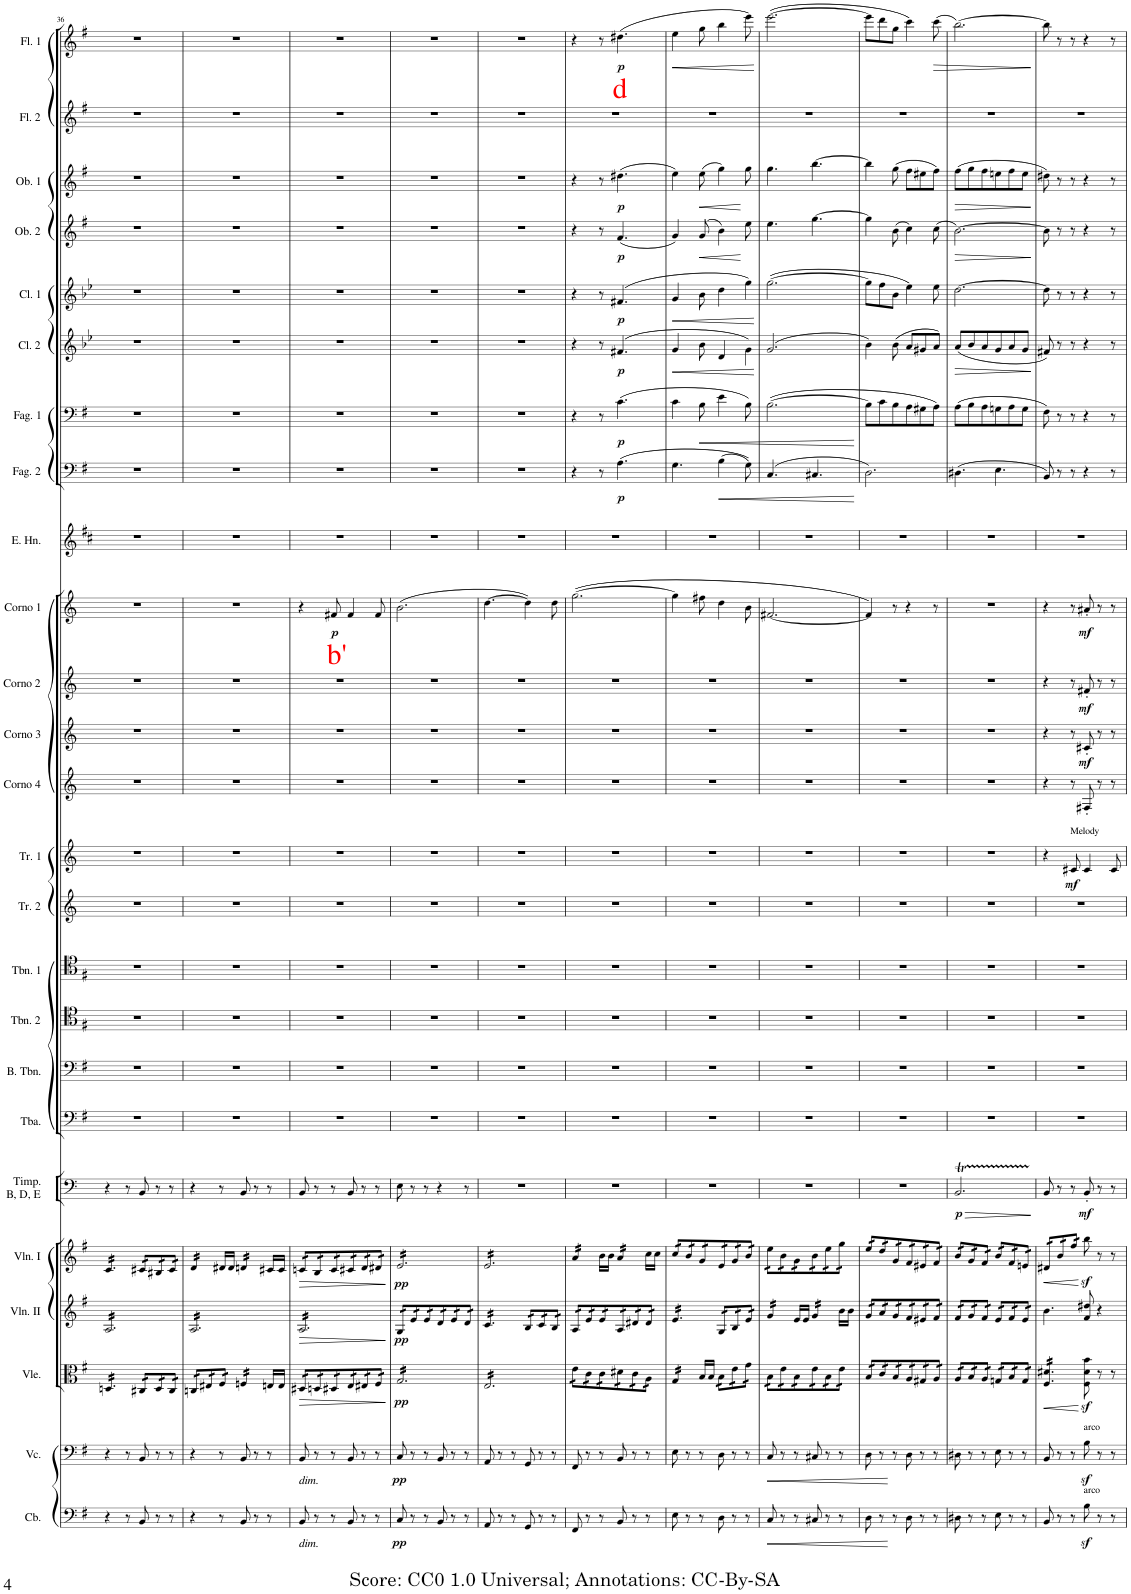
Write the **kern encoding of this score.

**kern	**dynam	**kern	**dynam	**kern	**dynam	**kern	**dynam	**kern	**dynam	**kern	**dynam	**kern	**kern	**kern	**kern	**kern	**kern	**dynam	**kern	**kern	**dynam	**kern	**dynam	**kern	**text	**dynam	**kern	**kern	**dynam	**kern	**dynam	**kern	**dynam	**kern	**dynam	**kern	**dynam	**kern	**dynam	**kern	**kern	**text	**dynam
*part25	*part25	*part24	*part24	*part23	*part23	*part22	*part22	*part21	*part21	*part20	*part20	*part19	*part18	*part17	*part16	*part15	*part14	*part14	*part13	*part12	*part12	*part11	*part11	*part10	*part10	*part10	*part9	*part8	*part8	*part7	*part7	*part6	*part6	*part5	*part5	*part4	*part4	*part3	*part3	*part2	*part1	*part1	*part1
*staff25	*staff25	*staff24	*staff24	*staff23	*staff23	*staff22	*staff22	*staff21	*staff21	*staff20	*staff20	*staff19	*staff18	*staff17	*staff16	*staff15	*staff14	*staff14	*staff13	*staff12	*staff12	*staff11	*staff11	*staff10	*staff10	*staff10	*staff9	*staff8	*staff8	*staff7	*staff7	*staff6	*staff6	*staff5	*staff5	*staff4	*staff4	*staff3	*staff3	*staff2	*staff1	*staff1	*staff1
*I"Contrabassi	*	*I"Violoncelli	*	*I"Viole	*	*I"Violini II	*	*I"Violini I	*	*I"Timpani in B, D und E.	*	*I"Tuba	*I"Trombone Basso	*I"Trombone Tenore 2	*I"Trombone Tenore 1	*I"Tromba in F 2	*I"Tromba in F 1	*	*I"Corno in F 4	*I"Corno in F 3	*	*I"Corno in F 2	*	*I"Corno in F 1	*	*	*I"English Horn	*I"Fagotto 2	*	*I"Fagotto 1	*	*I"Clarinetto in A 2	*	*I"Clarinetto in A 1	*	*I"Oboe 2	*	*I"Oboe 1	*	*I"Flauto 2	*I"Flauto 1	*	*
*I'Cb.	*	*I'Vc.	*	*I'Vle.	*	*I'Vln. II	*	*I'Vln. I	*	*I'Timp. B, D, E	*	*I'Tba.	*	*I'Tbn. 2	*I'Tbn. 1	*I'Tr. 2	*I'Tr. 1	*	*I'Corno 4	*I'Corno 3	*	*I'Corno 2	*	*I'Corno 1	*	*	*I'E. Hn.	*I'Fag. 2	*	*I'Fag. 1	*	*I'Cl. 2	*	*I'Cl. 1	*	*I'Ob. 2	*	*I'Ob. 1	*	*I'Fl. 2	*I'Fl. 1	*	*
!!LO:PB:g=z
*clefF4	*	*clefF4	*	*clefC3	*	*clefG2	*	*clefG2	*	*clefF4	*	*clefF4	*clefF4	*clefC4	*clefC4	*clefG2	*clefG2	*	*clefG2	*clefG2	*	*clefG2	*	*clefG2	*	*	*clefG2	*clefF4	*	*clefF4	*	*clefG2	*	*clefG2	*	*clefG2	*	*clefG2	*	*clefG2	*clefG2	*	*
*Trd7c12	*	*	*	*	*	*	*	*	*	*	*	*	*	*	*	*Trd-3c-5	*Trd-3c-5	*	*Trd4c7	*Trd4c7	*	*Trd4c7	*	*Trd4c7	*	*	*Trd4c7	*	*	*	*	*Trd2c3	*	*Trd2c3	*	*	*	*	*	*	*	*	*
*k[f#]	*	*k[f#]	*	*k[f#]	*	*k[f#]	*	*k[f#]	*	*k[]	*	*k[f#]	*k[f#]	*k[f#]	*k[f#]	*k[]	*k[]	*	*k[]	*k[]	*	*k[]	*	*k[]	*	*	*k[f#c#]	*k[f#]	*	*k[f#]	*	*k[b-e-]	*	*k[b-e-]	*	*k[f#]	*	*k[f#]	*	*k[f#]	*k[f#]	*	*
*M6/8	*	*M6/8	*	*M6/8	*	*M6/8	*	*M6/8	*	*M6/8	*	*M6/8	*M6/8	*M6/8	*M6/8	*M6/8	*M6/8	*	*M6/8	*M6/8	*	*M6/8	*	*M6/8	*	*	*M6/8	*M6/8	*	*M6/8	*	*M6/8	*	*M6/8	*	*M6/8	*	*M6/8	*	*M6/8	*M6/8	*	*
=36	=36	=36	=36	=36	=36	=36	=36	=36	=36	=36	=36	=36	=36	=36	=36	=36	=36	=36	=36	=36	=36	=36	=36	=36	=36	=36	=36	=36	=36	=36	=36	=36	=36	=36	=36	=36	=36	=36	=36	=36	=36	=36	=36
*	*	*	*	*tremolo	*	*	*	*	*	*	*	*	*	*	*	*	*	*	*	*	*	*	*	*	*	*	*	*	*	*	*	*	*	*	*	*	*	*	*	*	*	*	*
*	*	*	*	*	*	*tremolo	*	*	*	*	*	*	*	*	*	*	*	*	*	*	*	*	*	*	*	*	*	*	*	*	*	*	*	*	*	*	*	*	*	*	*	*	*
*	*	*	*	*	*	*	*	*tremolo	*	*	*	*	*	*	*	*	*	*	*	*	*	*	*	*	*	*	*	*	*	*	*	*	*	*	*	*	*	*	*	*	*	*	*
4r	.	4r	.	16Dn/LL	.	16A/LL	.	16c/LL	.	4r	.	2.r	2.r	2.r	2.r	2.r	2.r	.	2.r	2.r	.	2.r	.	2.r	.	.	2.r	2.r	.	2.r	.	2.r	.	2.r	.	2.r	.	2.r	.	2.r	2.r	.	.
.	.	.	.	16Dn/	.	16A/	.	16c/	.	.	.	.	.	.	.	.	.	.	.	.	.	.	.	.	.	.	.	.	.	.	.	.	.	.	.	.	.	.	.	.	.	.	.
.	.	.	.	16Dn/	.	16A/	.	16c/	.	.	.	.	.	.	.	.	.	.	.	.	.	.	.	.	.	.	.	.	.	.	.	.	.	.	.	.	.	.	.	.	.	.	.
.	.	.	.	16Dn/	.	16A/	.	16c/	.	.	.	.	.	.	.	.	.	.	.	.	.	.	.	.	.	.	.	.	.	.	.	.	.	.	.	.	.	.	.	.	.	.	.
8r	.	8r	.	16Dn/	.	16A/	.	16c/	.	8r	.	.	.	.	.	.	.	.	.	.	.	.	.	.	.	.	.	.	.	.	.	.	.	.	.	.	.	.	.	.	.	.	.
.	.	.	.	16Dn/JJ	.	16A/	.	16c/JJ	.	.	.	.	.	.	.	.	.	.	.	.	.	.	.	.	.	.	.	.	.	.	.	.	.	.	.	.	.	.	.	.	.	.	.
8BB/	.	8BB/	.	16C#X/LL	.	16A/	.	16c#X/LL	.	8BB/	.	.	.	.	.	.	.	.	.	.	.	.	.	.	.	.	.	.	.	.	.	.	.	.	.	.	.	.	.	.	.	.	.
.	.	.	.	16C#X/	.	16A/	.	16c#X/	.	.	.	.	.	.	.	.	.	.	.	.	.	.	.	.	.	.	.	.	.	.	.	.	.	.	.	.	.	.	.	.	.	.	.
8r	.	8r	.	16D/	.	16A/	.	16B#X/	.	8r	.	.	.	.	.	.	.	.	.	.	.	.	.	.	.	.	.	.	.	.	.	.	.	.	.	.	.	.	.	.	.	.	.
.	.	.	.	16D/	.	16A/	.	16B#X/	.	.	.	.	.	.	.	.	.	.	.	.	.	.	.	.	.	.	.	.	.	.	.	.	.	.	.	.	.	.	.	.	.	.	.
8r	.	8r	.	16C#/	.	16A/	.	16c#/	.	8r	.	.	.	.	.	.	.	.	.	.	.	.	.	.	.	.	.	.	.	.	.	.	.	.	.	.	.	.	.	.	.	.	.
.	.	.	.	16C#/JJ	.	16A/JJ	.	16c#/JJ	.	.	.	.	.	.	.	.	.	.	.	.	.	.	.	.	.	.	.	.	.	.	.	.	.	.	.	.	.	.	.	.	.	.	.
=37	=37	=37	=37	=37	=37	=37	=37	=37	=37	=37	=37	=37	=37	=37	=37	=37	=37	=37	=37	=37	=37	=37	=37	=37	=37	=37	=37	=37	=37	=37	=37	=37	=37	=37	=37	=37	=37	=37	=37	=37	=37	=37	=37
4r	.	4r	.	16Cn/LL	.	16A/LL	.	16d/LL	.	4r	.	2.r	2.r	2.r	2.r	2.r	2.r	.	2.r	2.r	.	2.r	.	2.r	.	.	2.r	2.r	.	2.r	.	2.r	.	2.r	.	2.r	.	2.r	.	2.r	2.r	.	.
.	.	.	.	16Cn/	.	16A/	.	16d/	.	.	.	.	.	.	.	.	.	.	.	.	.	.	.	.	.	.	.	.	.	.	.	.	.	.	.	.	.	.	.	.	.	.	.
.	.	.	.	16E#X/	.	16A/	.	16d/	.	.	.	.	.	.	.	.	.	.	.	.	.	.	.	.	.	.	.	.	.	.	.	.	.	.	.	.	.	.	.	.	.	.	.
.	.	.	.	16E#X/	.	16A/	.	16d/JJ	.	.	.	.	.	.	.	.	.	.	.	.	.	.	.	.	.	.	.	.	.	.	.	.	.	.	.	.	.	.	.	.	.	.	.
*	*	*	*	*	*	*	*	*Xtremolo	*	*	*	*	*	*	*	*	*	*	*	*	*	*	*	*	*	*	*	*	*	*	*	*	*	*	*	*	*	*	*	*	*	*	*
8r	.	8r	.	16F#/	.	16A/	.	16d#X/LL	.	8r	.	.	.	.	.	.	.	.	.	.	.	.	.	.	.	.	.	.	.	.	.	.	.	.	.	.	.	.	.	.	.	.	.
.	.	.	.	16F#/JJ	.	16A/	.	16d#/JJ	.	.	.	.	.	.	.	.	.	.	.	.	.	.	.	.	.	.	.	.	.	.	.	.	.	.	.	.	.	.	.	.	.	.	.
*	*	*	*	*	*	*	*	*tremolo	*	*	*	*	*	*	*	*	*	*	*	*	*	*	*	*	*	*	*	*	*	*	*	*	*	*	*	*	*	*	*	*	*	*	*
8BB/	.	8BB/	.	16Fn/LL	.	16A/	.	16dn/LL	.	8BB/	.	.	.	.	.	.	.	.	.	.	.	.	.	.	.	.	.	.	.	.	.	.	.	.	.	.	.	.	.	.	.	.	.
.	.	.	.	16Fn/	.	16A/	.	16dn/	.	.	.	.	.	.	.	.	.	.	.	.	.	.	.	.	.	.	.	.	.	.	.	.	.	.	.	.	.	.	.	.	.	.	.
8r	.	8r	.	16Fn/	.	16A/	.	16dn/	.	8r	.	.	.	.	.	.	.	.	.	.	.	.	.	.	.	.	.	.	.	.	.	.	.	.	.	.	.	.	.	.	.	.	.
.	.	.	.	16Fn/JJ	.	16A/	.	16dn/JJ	.	.	.	.	.	.	.	.	.	.	.	.	.	.	.	.	.	.	.	.	.	.	.	.	.	.	.	.	.	.	.	.	.	.	.
*	*	*	*	*	*	*	*	*Xtremolo	*	*	*	*	*	*	*	*	*	*	*	*	*	*	*	*	*	*	*	*	*	*	*	*	*	*	*	*	*	*	*	*	*	*	*
*	*	*	*	*Xtremolo	*	*	*	*	*	*	*	*	*	*	*	*	*	*	*	*	*	*	*	*	*	*	*	*	*	*	*	*	*	*	*	*	*	*	*	*	*	*	*
8r	.	8r	.	16En/LL	.	16A/	.	16c#X/LL	.	8r	.	.	.	.	.	.	.	.	.	.	.	.	.	.	.	.	.	.	.	.	.	.	.	.	.	.	.	.	.	.	.	.	.
.	.	.	.	16E/JJ	.	16A/JJ	.	16c#/JJ	.	.	.	.	.	.	.	.	.	.	.	.	.	.	.	.	.	.	.	.	.	.	.	.	.	.	.	.	.	.	.	.	.	.	.
=38	=38	=38	=38	=38	=38	=38	=38	=38	=38	=38	=38	=38	=38	=38	=38	=38	=38	=38	=38	=38	=38	=38	=38	=38	=38	=38	=38	=38	=38	=38	=38	=38	=38	=38	=38	=38	=38	=38	=38	=38	=38	=38	=38
!	!	!LO:TX:b:i:t=dim.	!	!	!	!	!	!	!	!	!	!	!	!	!	!	!	!	!	!	!	!	!	!	!	!	!	!	!	!	!	!	!	!	!	!	!	!	!	!	!	!	!
!LO:TX:b:i:t=dim.	!	!	!	!	!	!	!	!	!	!	!	!	!	!	!	!	!	!	!	!	!	!	!	!	!	!	!	!	!	!	!	!	!	!	!	!	!	!	!	!	!	!	!
!	!	!	!	!	!LO:HP:b	!	!LO:HP:b	!	!LO:HP:b	!	!	!	!	!	!	!	!	!	!	!	!	!	!	!	!	!	!	!	!	!	!	!	!	!	!	!	!	!	!	!	!	!	!
*	*	*	*	*tremolo	*	*	*	*	*	*	*	*	*	*	*	*	*	*	*	*	*	*	*	*	*	*	*	*	*	*	*	*	*	*	*	*	*	*	*	*	*	*	*
*	*	*	*	*	*	*	*	*tremolo	*	*	*	*	*	*	*	*	*	*	*	*	*	*	*	*	*	*	*	*	*	*	*	*	*	*	*	*	*	*	*	*	*	*	*
8BB/	.	8BB/	.	16D#X/LL	>	16A/LL	>	16cn/LL	>	8BB/	.	2.r	2.r	2.r	2.r	2.r	2.r	.	2.r	2.r	.	2.r	.	4r	.	.	2.r	2.r	.	2.r	.	2.r	.	2.r	.	2.r	.	2.r	.	2.r	2.r	.	.
.	.	.	.	16D#X/	.	16A/	.	16cn/	.	.	.	.	.	.	.	.	.	.	.	.	.	.	.	.	.	.	.	.	.	.	.	.	.	.	.	.	.	.	.	.	.	.	.
8r	.	8r	.	16Dn/	.	16A/	.	16B/	.	8r	.	.	.	.	.	.	.	.	.	.	.	.	.	.	.	.	.	.	.	.	.	.	.	.	.	.	.	.	.	.	.	.	.
.	.	.	.	16Dn/	.	16A/	.	16B/	.	.	.	.	.	.	.	.	.	.	.	.	.	.	.	.	.	.	.	.	.	.	.	.	.	.	.	.	.	.	.	.	.	.	.
!	!	!	!	!	!	!	!	!	!	!	!	!	!	!	!	!	!	!	!	!	!	!	!	!	!LO:LY:b:color=#FF0000	!LO:DY:b	!	!	!	!	!	!	!	!	!	!	!	!	!	!	!	!	!
8r	.	8r	.	16D#X/	.	16A/	.	16c/	.	8r	.	.	.	.	.	.	.	.	.	.	.	.	.	8f#X/	b'	p	.	.	.	.	.	.	.	.	.	.	.	.	.	.	.	.	.
.	.	.	.	16D#X/	.	16A/	.	16c/	.	.	.	.	.	.	.	.	.	.	.	.	.	.	.	.	.	.	.	.	.	.	.	.	.	.	.	.	.	.	.	.	.	.	.
8BB/	.	8BB/	.	16E/	.	16A/	.	16c#X/	.	8BB/	.	.	.	.	.	.	.	.	.	.	.	.	.	4f#/	.	.	.	.	.	.	.	.	.	.	.	.	.	.	.	.	.	.	.
.	.	.	.	16E/	.	16A/	.	16c#X/	.	.	.	.	.	.	.	.	.	.	.	.	.	.	.	.	.	.	.	.	.	.	.	.	.	.	.	.	.	.	.	.	.	.	.
8r	.	8r	.	16E#X/	.	16A/	.	16d/	.	8r	.	.	.	.	.	.	.	.	.	.	.	.	.	.	.	.	.	.	.	.	.	.	.	.	.	.	.	.	.	.	.	.	.
.	.	.	.	16E#X/	.	16A/	.	16d/	.	.	.	.	.	.	.	.	.	.	.	.	.	.	.	.	.	.	.	.	.	.	.	.	.	.	.	.	.	.	.	.	.	.	.
8r	.	8r	.	16F#/	.	16A/	.	16d#X/	.	8r	.	.	.	.	.	.	.	.	.	.	.	.	.	8f#/	.	.	.	.	.	.	.	.	.	.	.	.	.	.	.	.	.	.	.
.	.	.	.	16F#/JJ	.	16A/JJ	.	16d#X/JJ	.	.	.	.	.	.	.	.	.	.	.	.	.	.	.	.	.	.	.	.	.	.	.	.	.	.	.	.	.	.	.	.	.	.	.
.	.	.	.	.	]	.	]	.	]	.	.	.	.	.	.	.	.	.	.	.	.	.	.	.	.	.	.	.	.	.	.	.	.	.	.	.	.	.	.	.	.	.	.
=39	=39	=39	=39	=39	=39	=39	=39	=39	=39	=39	=39	=39	=39	=39	=39	=39	=39	=39	=39	=39	=39	=39	=39	=39	=39	=39	=39	=39	=39	=39	=39	=39	=39	=39	=39	=39	=39	=39	=39	=39	=39	=39	=39
!	!LO:DY:b	!	!LO:DY:b	!	!LO:DY:b	!	!LO:DY:b	!	!LO:DY:b	!	!	!	!	!	!	!	!	!	!	!	!	!	!	!	!	!	!	!	!	!	!	!	!	!	!	!	!	!	!	!	!	!	!
8C/	pp	8C/	pp	16G/LL	pp	16G/LL	pp	16e/LL	pp	8E\	.	2.r	2.r	2.r	2.r	2.r	2.r	.	2.r	2.r	.	2.r	.	(2.b\	.	.	2.r	2.r	.	2.r	.	2.r	.	2.r	.	2.r	.	2.r	.	2.r	2.r	.	.
.	.	.	.	16G/	.	16G/	.	16e/	.	.	.	.	.	.	.	.	.	.	.	.	.	.	.	.	.	.	.	.	.	.	.	.	.	.	.	.	.	.	.	.	.	.	.
8r	.	8r	.	16G/	.	16e/	.	16e/	.	8r	.	.	.	.	.	.	.	.	.	.	.	.	.	.	.	.	.	.	.	.	.	.	.	.	.	.	.	.	.	.	.	.	.
.	.	.	.	16G/	.	16e/	.	16e/	.	.	.	.	.	.	.	.	.	.	.	.	.	.	.	.	.	.	.	.	.	.	.	.	.	.	.	.	.	.	.	.	.	.	.
8r	.	8r	.	16G/	.	16e/	.	16e/	.	8r	.	.	.	.	.	.	.	.	.	.	.	.	.	.	.	.	.	.	.	.	.	.	.	.	.	.	.	.	.	.	.	.	.
.	.	.	.	16G/	.	16e/	.	16e/	.	.	.	.	.	.	.	.	.	.	.	.	.	.	.	.	.	.	.	.	.	.	.	.	.	.	.	.	.	.	.	.	.	.	.
8BB/	.	8BB/	.	16G/	.	16d/	.	16e/	.	4r	.	.	.	.	.	.	.	.	.	.	.	.	.	.	.	.	.	.	.	.	.	.	.	.	.	.	.	.	.	.	.	.	.
.	.	.	.	16G/	.	16d/	.	16e/	.	.	.	.	.	.	.	.	.	.	.	.	.	.	.	.	.	.	.	.	.	.	.	.	.	.	.	.	.	.	.	.	.	.	.
8r	.	8r	.	16G/	.	16e/	.	16e/	.	.	.	.	.	.	.	.	.	.	.	.	.	.	.	.	.	.	.	.	.	.	.	.	.	.	.	.	.	.	.	.	.	.	.
.	.	.	.	16G/	.	16e/	.	16e/	.	.	.	.	.	.	.	.	.	.	.	.	.	.	.	.	.	.	.	.	.	.	.	.	.	.	.	.	.	.	.	.	.	.	.
8r	.	8r	.	16G/	.	16d/	.	16e/	.	8r	.	.	.	.	.	.	.	.	.	.	.	.	.	.	.	.	.	.	.	.	.	.	.	.	.	.	.	.	.	.	.	.	.
.	.	.	.	16G/JJ	.	16d/JJ	.	16e/JJ	.	.	.	.	.	.	.	.	.	.	.	.	.	.	.	.	.	.	.	.	.	.	.	.	.	.	.	.	.	.	.	.	.	.	.
=40	=40	=40	=40	=40	=40	=40	=40	=40	=40	=40	=40	=40	=40	=40	=40	=40	=40	=40	=40	=40	=40	=40	=40	=40	=40	=40	=40	=40	=40	=40	=40	=40	=40	=40	=40	=40	=40	=40	=40	=40	=40	=40	=40
8AA/	.	8AA/	.	16E/LL	.	16c/LL	.	16e/LL	.	2.r	.	2.r	2.r	2.r	2.r	2.r	2.r	.	2.r	2.r	.	2.r	.	[4.dd\	.	.	2.r	2.r	.	2.r	.	2.r	.	2.r	.	2.r	.	2.r	.	2.r	2.r	.	.
.	.	.	.	16E/	.	16c/	.	16e/	.	.	.	.	.	.	.	.	.	.	.	.	.	.	.	.	.	.	.	.	.	.	.	.	.	.	.	.	.	.	.	.	.	.	.
8r	.	8r	.	16E/	.	16c/	.	16e/	.	.	.	.	.	.	.	.	.	.	.	.	.	.	.	.	.	.	.	.	.	.	.	.	.	.	.	.	.	.	.	.	.	.	.
.	.	.	.	16E/	.	16c/	.	16e/	.	.	.	.	.	.	.	.	.	.	.	.	.	.	.	.	.	.	.	.	.	.	.	.	.	.	.	.	.	.	.	.	.	.	.
8r	.	8r	.	16E/	.	16c/	.	16e/	.	.	.	.	.	.	.	.	.	.	.	.	.	.	.	.	.	.	.	.	.	.	.	.	.	.	.	.	.	.	.	.	.	.	.
.	.	.	.	16E/	.	16c/JJ	.	16e/	.	.	.	.	.	.	.	.	.	.	.	.	.	.	.	.	.	.	.	.	.	.	.	.	.	.	.	.	.	.	.	.	.	.	.
8GG/	.	8GG/	.	16E/	.	16B/LL	.	16e/	.	.	.	.	.	.	.	.	.	.	.	.	.	.	.	4dd\])	.	.	.	.	.	.	.	.	.	.	.	.	.	.	.	.	.	.	.
.	.	.	.	16E/	.	16B/	.	16e/	.	.	.	.	.	.	.	.	.	.	.	.	.	.	.	.	.	.	.	.	.	.	.	.	.	.	.	.	.	.	.	.	.	.	.
8r	.	8r	.	16E/	.	16c/	.	16e/	.	.	.	.	.	.	.	.	.	.	.	.	.	.	.	.	.	.	.	.	.	.	.	.	.	.	.	.	.	.	.	.	.	.	.
.	.	.	.	16E/	.	16c/	.	16e/	.	.	.	.	.	.	.	.	.	.	.	.	.	.	.	.	.	.	.	.	.	.	.	.	.	.	.	.	.	.	.	.	.	.	.
8r	.	8r	.	16E/	.	16B/	.	16e/	.	.	.	.	.	.	.	.	.	.	.	.	.	.	.	8dd\	.	.	.	.	.	.	.	.	.	.	.	.	.	.	.	.	.	.	.
.	.	.	.	16E/JJ	.	16B/JJ	.	16e/JJ	.	.	.	.	.	.	.	.	.	.	.	.	.	.	.	.	.	.	.	.	.	.	.	.	.	.	.	.	.	.	.	.	.	.	.
=41	=41	=41	=41	=41	=41	=41	=41	=41	=41	=41	=41	=41	=41	=41	=41	=41	=41	=41	=41	=41	=41	=41	=41	=41	=41	=41	=41	=41	=41	=41	=41	=41	=41	=41	=41	=41	=41	=41	=41	=41	=41	=41	=41
8FF#/	.	8FF#/	.	16e\LL	.	16A/LL	.	16a/LL	.	2.r	.	2.r	2.r	2.r	2.r	2.r	2.r	.	2.r	2.r	.	2.r	.	([2.gg\	.	.	2.r	4r	.	4r	.	4r	.	4r	.	4r	.	4r	.	2.r	4r	.	.
.	.	.	.	16e\	.	16A/	.	16a/	.	.	.	.	.	.	.	.	.	.	.	.	.	.	.	.	.	.	.	.	.	.	.	.	.	.	.	.	.	.	.	.	.	.	.
8r	.	8r	.	16c\	.	16e/	.	16a/	.	.	.	.	.	.	.	.	.	.	.	.	.	.	.	.	.	.	.	.	.	.	.	.	.	.	.	.	.	.	.	.	.	.	.
.	.	.	.	16c\	.	16e/	.	16a/JJ	.	.	.	.	.	.	.	.	.	.	.	.	.	.	.	.	.	.	.	.	.	.	.	.	.	.	.	.	.	.	.	.	.	.	.
*	*	*	*	*	*	*	*	*Xtremolo	*	*	*	*	*	*	*	*	*	*	*	*	*	*	*	*	*	*	*	*	*	*	*	*	*	*	*	*	*	*	*	*	*	*	*
8r	.	8r	.	16c\	.	16e/	.	16b\LL	.	.	.	.	.	.	.	.	.	.	.	.	.	.	.	.	.	.	.	8r	.	8r	.	8r	.	8r	.	8r	.	8r	.	.	8r	.	.
.	.	.	.	16c\	.	16e/	.	16b\JJ	.	.	.	.	.	.	.	.	.	.	.	.	.	.	.	.	.	.	.	.	.	.	.	.	.	.	.	.	.	.	.	.	.	.	.
!	!	!	!	!	!	!	!	!	!	!	!	!	!	!	!	!	!	!	!	!	!	!	!	!	!	!	!	!	!LO:DY:b	!	!LO:DY:b	!	!LO:DY:b	!	!LO:DY:b	!	!LO:DY:b	!	!LO:DY:b	!	!	!LO:LY:b:color=#FF0000	!LO:DY:b
*	*	*	*	*	*	*	*	*tremolo	*	*	*	*	*	*	*	*	*	*	*	*	*	*	*	*	*	*	*	*	*	*	*	*	*	*	*	*	*	*	*	*	*	*	*
8BB/	.	8BB/	.	16d#X\	.	16A/	.	16a/LL	.	.	.	.	.	.	.	.	.	.	.	.	.	.	.	.	.	.	.	(4.A\	p	(4.c\	p	(4.f#X/	p	(4.f#X/	p	(4.f#/	p	(4.dd#X\	p	.	(4.dd#X\	d	p
.	.	.	.	16d#X\	.	16A/	.	16a/	.	.	.	.	.	.	.	.	.	.	.	.	.	.	.	.	.	.	.	.	.	.	.	.	.	.	.	.	.	.	.	.	.	.	.
8r	.	8r	.	16c\	.	16d#X/	.	16a/	.	.	.	.	.	.	.	.	.	.	.	.	.	.	.	.	.	.	.	.	.	.	.	.	.	.	.	.	.	.	.	.	.	.	.
.	.	.	.	16c\	.	16d#X/	.	16a/JJ	.	.	.	.	.	.	.	.	.	.	.	.	.	.	.	.	.	.	.	.	.	.	.	.	.	.	.	.	.	.	.	.	.	.	.
*	*	*	*	*	*	*	*	*Xtremolo	*	*	*	*	*	*	*	*	*	*	*	*	*	*	*	*	*	*	*	*	*	*	*	*	*	*	*	*	*	*	*	*	*	*	*
8r	.	8r	.	16A\	.	16d#/	.	16cc\LL	.	.	.	.	.	.	.	.	.	.	.	.	.	.	.	.	.	.	.	.	.	.	.	.	.	.	.	.	.	.	.	.	.	.	.
.	.	.	.	16A\JJ	.	16d#/JJ	.	16cc\JJ	.	.	.	.	.	.	.	.	.	.	.	.	.	.	.	.	.	.	.	.	.	.	.	.	.	.	.	.	.	.	.	.	.	.	.
=42	=42	=42	=42	=42	=42	=42	=42	=42	=42	=42	=42	=42	=42	=42	=42	=42	=42	=42	=42	=42	=42	=42	=42	=42	=42	=42	=42	=42	=42	=42	=42	=42	=42	=42	=42	=42	=42	=42	=42	=42	=42	=42	=42
!	!	!	!	!	!	!	!	!	!	!	!	!	!	!	!	!	!	!	!	!	!	!	!	!	!	!	!	!	!	!	!	!	!LO:HP:b	!	!LO:HP:b	!	!	!	!	!	!	!	!LO:HP:b
*	*	*	*	*	*	*	*	*tremolo	*	*	*	*	*	*	*	*	*	*	*	*	*	*	*	*	*	*	*	*	*	*	*	*	*	*	*	*	*	*	*	*	*	*	*
8E\	.	8E\	.	16G/LL	.	16e/LL	.	16cc/LL	.	2.r	.	2.r	2.r	2.r	2.r	2.r	2.r	.	2.r	2.r	.	2.r	.	4gg\]	.	.	2.r	4.G\	.	4c\	.	4g/	<	4g/	<	4g/)	.	4ee\)	.	2.r	4ee\	.	<
.	.	.	.	16G/	.	16e/	.	16cc/	.	.	.	.	.	.	.	.	.	.	.	.	.	.	.	.	.	.	.	.	.	.	.	.	.	.	.	.	.	.	.	.	.	.	.
8r	.	8r	.	16G/	.	16e/	.	16b/	.	.	.	.	.	.	.	.	.	.	.	.	.	.	.	.	.	.	.	.	.	.	.	.	.	.	.	.	.	.	.	.	.	.	.
.	.	.	.	16G/JJ	.	16e/	.	16b/	.	.	.	.	.	.	.	.	.	.	.	.	.	.	.	.	.	.	.	.	.	.	.	.	.	.	.	.	.	.	.	.	.	.	.
*	*	*	*	*Xtremolo	*	*	*	*	*	*	*	*	*	*	*	*	*	*	*	*	*	*	*	*	*	*	*	*	*	*	*	*	*	*	*	*	*	*	*	*	*	*	*
!	!	!	!	!	!	!	!	!	!	!	!	!	!	!	!	!	!	!	!	!	!	!	!	!	!	!	!	!	!	!	!LO:HP:b	!	!	!	!	!	!LO:HP:b	!	!LO:HP:b	!	!	!	!
8r	.	8r	.	16B/LL	.	16e/	.	16g/	.	.	.	.	.	.	.	.	.	.	.	.	.	.	.	8ff#X\	.	.	.	.	.	8B\	<	8b-\	.	8b-\	.	(8g/	<	(8ee\	<	.	8gg\	.	.
.	.	.	.	16B/JJ	.	16e/JJ	.	16g/	.	.	.	.	.	.	.	.	.	.	.	.	.	.	.	.	.	.	.	.	.	.	.	.	.	.	.	.	.	.	.	.	.	.	.
!	!	!	!	!	!	!	!	!	!	!	!	!	!	!	!	!	!	!	!	!	!	!	!	!	!	!	!	!	!LO:HP:b	!	!	!	!	!	!	!	!	!	!	!	!	!	!
*	*	*	*	*tremolo	*	*	*	*	*	*	*	*	*	*	*	*	*	*	*	*	*	*	*	*	*	*	*	*	*	*	*	*	*	*	*	*	*	*	*	*	*	*	*
8D\	.	8D\	.	16B\LL	.	16G/LL	.	16e/	.	.	.	.	.	.	.	.	.	.	.	.	.	.	.	4dd\	.	.	.	(4B\	<	4e\	.	4d/	.	4dd\	.	4b\)	.	4gg\)	.	.	4bb\	.	.
.	.	.	.	16B\	.	16G/	.	16e/	.	.	.	.	.	.	.	.	.	.	.	.	.	.	.	.	.	.	.	.	.	.	.	.	.	.	.	.	.	.	.	.	.	.	.
8r	.	8r	.	16e\	.	16B/	.	16g/	.	.	.	.	.	.	.	.	.	.	.	.	.	.	.	.	.	.	.	.	.	.	.	.	.	.	.	.	.	.	.	.	.	.	.
.	.	.	.	16e\	.	16B/	.	16g/	.	.	.	.	.	.	.	.	.	.	.	.	.	.	.	.	.	.	.	.	.	.	.	.	.	.	.	.	.	.	.	.	.	.	.
8r	.	8r	.	16g\	.	16e/	.	16b/	.	.	.	.	.	.	.	.	.	.	.	.	.	.	.	8b\	.	.	.	8G\))	.	8B\)	.	8g\)	.	8gg\)	.	8ee\	[	8gg\	[	.	8eee\)	.	.
.	.	.	.	16g\JJ	.	16e/JJ	.	16b/JJ	.	.	.	.	.	.	.	.	.	.	.	.	.	.	.	.	.	.	.	.	.	.	.	.	.	.	.	.	.	.	.	.	.	.	.
.	.	.	.	.	.	.	.	.	.	.	.	.	.	.	.	.	.	.	.	.	.	.	.	.	.	.	.	.	.	.	.	.	[	.	[	.	.	.	.	.	.	.	[
=43	=43	=43	=43	=43	=43	=43	=43	=43	=43	=43	=43	=43	=43	=43	=43	=43	=43	=43	=43	=43	=43	=43	=43	=43	=43	=43	=43	=43	=43	=43	=43	=43	=43	=43	=43	=43	=43	=43	=43	=43	=43	=43	=43
!	!LO:HP:b	!	!LO:HP:b	!	!	!	!	!	!	!	!	!	!	!	!	!	!	!	!	!	!	!	!	!	!	!	!	!	!	!	!	!	!	!	!	!	!	!	!	!	!	!	!
8C/	<	8C/	<	16B\LL	.	16g/LL	.	16ee\LL	.	2.r	.	2.r	2.r	2.r	2.r	2.r	2.r	.	2.r	2.r	.	2.r	.	[2.f#X/	.	.	2.r	(4.C/	.	([2.B\	.	(2.g/	.	([2.gg\	.	4.ee\	.	4.gg\	.	2.r	([2.eee\	.	.
.	.	.	.	16B\	.	16g/	.	16ee\	.	.	.	.	.	.	.	.	.	.	.	.	.	.	.	.	.	.	.	.	.	.	.	.	.	.	.	.	.	.	.	.	.	.	.
8r	.	8r	.	16e\	.	16g/	.	16b\	.	.	.	.	.	.	.	.	.	.	.	.	.	.	.	.	.	.	.	.	.	.	.	.	.	.	.	.	.	.	.	.	.	.	.
.	.	.	.	16e\	.	16g/JJ	.	16b\	.	.	.	.	.	.	.	.	.	.	.	.	.	.	.	.	.	.	.	.	.	.	.	.	.	.	.	.	.	.	.	.	.	.	.
*	*	*	*	*	*	*Xtremolo	*	*	*	*	*	*	*	*	*	*	*	*	*	*	*	*	*	*	*	*	*	*	*	*	*	*	*	*	*	*	*	*	*	*	*	*	*
8r	.	8r	.	16B\	.	16e/LL	.	16g\	.	.	.	.	.	.	.	.	.	.	.	.	.	.	.	.	.	.	.	.	.	.	.	.	.	.	.	.	.	.	.	.	.	.	.
.	.	.	.	16B\	.	16e/JJ	.	16g\	.	.	.	.	.	.	.	.	.	.	.	.	.	.	.	.	.	.	.	.	.	.	.	.	.	.	.	.	.	.	.	.	.	.	.
*	*	*	*	*	*	*tremolo	*	*	*	*	*	*	*	*	*	*	*	*	*	*	*	*	*	*	*	*	*	*	*	*	*	*	*	*	*	*	*	*	*	*	*	*	*
8C#X/	.	8C#X/	.	16e\	.	16g/LL	.	16b\	.	.	.	.	.	.	.	.	.	.	.	.	.	.	.	.	.	.	.	4.C#X/	.	.	.	.	.	.	.	[4.gg\	.	[4.bb\	.	.	.	.	.
.	.	.	.	16e\	.	16g/	.	16b\	.	.	.	.	.	.	.	.	.	.	.	.	.	.	.	.	.	.	.	.	.	.	.	.	.	.	.	.	.	.	.	.	.	.	.
8r	.	8r	.	16B\	.	16g/	.	16ee\	.	.	.	.	.	.	.	.	.	.	.	.	.	.	.	.	.	.	.	.	.	.	.	.	.	.	.	.	.	.	.	.	.	.	.
.	.	.	.	16B\	.	16g/JJ	.	16ee\	.	.	.	.	.	.	.	.	.	.	.	.	.	.	.	.	.	.	.	.	.	.	.	.	.	.	.	.	.	.	.	.	.	.	.
*	*	*	*	*	*	*Xtremolo	*	*	*	*	*	*	*	*	*	*	*	*	*	*	*	*	*	*	*	*	*	*	*	*	*	*	*	*	*	*	*	*	*	*	*	*	*
8r	.	8r	.	16e\	.	16b\LL	.	16gg\	.	.	.	.	.	.	.	.	.	.	.	.	.	.	.	.	.	.	.	.	.	.	.	.	.	.	.	.	.	.	.	.	.	.	.
.	.	.	.	16e\JJ	.	16b\JJ	.	16gg\JJ	.	.	.	.	.	.	.	.	.	.	.	.	.	.	.	.	.	.	.	.	.	.	.	.	.	.	.	.	.	.	.	.	.	.	.
.	.	.	.	.	.	.	.	.	.	.	.	.	.	.	.	.	.	.	.	.	.	.	.	.	.	.	.	.	[	.	[	.	.	.	.	.	.	.	.	.	.	.	.
=44	=44	=44	=44	=44	=44	=44	=44	=44	=44	=44	=44	=44	=44	=44	=44	=44	=44	=44	=44	=44	=44	=44	=44	=44	=44	=44	=44	=44	=44	=44	=44	=44	=44	=44	=44	=44	=44	=44	=44	=44	=44	=44	=44
*	*	*	*	*	*	*tremolo	*	*	*	*	*	*	*	*	*	*	*	*	*	*	*	*	*	*	*	*	*	*	*	*	*	*	*	*	*	*	*	*	*	*	*	*	*
8D\	.	8D\	.	16B/LL	.	16g/LL	.	16ee/LL	.	2.r	.	2.r	2.r	2.r	2.r	2.r	2.r	.	2.r	2.r	.	2.r	.	4f#/])	.	.	2.r	2.D\)	.	8B\L]	.	4b-\)	.	8gg\L]	.	4gg\]	.	4bb\]	.	2.r	8eee\L]	.	.
.	.	.	.	16B/	.	16g/	.	16ee/	.	.	.	.	.	.	.	.	.	.	.	.	.	.	.	.	.	.	.	.	.	.	.	.	.	.	.	.	.	.	.	.	.	.	.
8r	.	8r	.	16c/	.	16a/	.	16dd/	.	.	.	.	.	.	.	.	.	.	.	.	.	.	.	.	.	.	.	.	.	8c\	.	.	.	8ff\	.	.	.	.	.	.	8ddd\	.	.
.	.	.	.	16c/	.	16a/	.	16dd/	.	.	.	.	.	.	.	.	.	.	.	.	.	.	.	.	.	.	.	.	.	.	.	.	.	.	.	.	.	.	.	.	.	.	.
8r	[	8r	[	16B/	.	16g/	.	16g/	.	.	.	.	.	.	.	.	.	.	.	.	.	.	.	8r	.	.	.	.	.	8B\	.	(8b-\	.	8b-\J	.	(8b\	.	(8gg\	.	.	8gg\J	.	.
.	.	.	.	16B/	.	16g/	.	16g/	.	.	.	.	.	.	.	.	.	.	.	.	.	.	.	.	.	.	.	.	.	.	.	.	.	.	.	.	.	.	.	.	.	.	.
8D\	.	8D\	.	16A/	.	16f#/	.	16f#/	.	.	.	.	.	.	.	.	.	.	.	.	.	.	.	4r	.	.	.	.	.	8A\	.	8a/L	.	4ee-\)	.	4cc\)	.	8ff#\L	.	.	4ccc\)	.	.
.	.	.	.	16A/	.	16f#/	.	16f#/	.	.	.	.	.	.	.	.	.	.	.	.	.	.	.	.	.	.	.	.	.	.	.	.	.	.	.	.	.	.	.	.	.	.	.
8r	.	8r	.	16G#X/	.	16e#X/	.	16e#X/	.	.	.	.	.	.	.	.	.	.	.	.	.	.	.	.	.	.	.	.	.	8G#X\	.	8g#X/	.	.	.	.	.	8ee#X\	.	.	.	.	.
.	.	.	.	16G#X/	.	16e#X/	.	16e#X/	.	.	.	.	.	.	.	.	.	.	.	.	.	.	.	.	.	.	.	.	.	.	.	.	.	.	.	.	.	.	.	.	.	.	.
!	!	!	!	!	!	!	!	!	!	!	!	!	!	!	!	!	!	!	!	!	!	!	!	!	!	!	!	!	!	!	!	!	!	!	!	!	!	!	!	!	!	!	!LO:HP:b
8r	.	8r	.	16A/	.	16f#/	.	16f#/	.	.	.	.	.	.	.	.	.	.	.	.	.	.	.	8r	.	.	.	.	.	8A\J)	.	8a/J)	.	8ee-\	.	(8cc\	.	8ff#\J)	.	.	(8ccc\	.	>
.	.	.	.	16A/JJ	.	16f#/JJ	.	16f#/JJ	.	.	.	.	.	.	.	.	.	.	.	.	.	.	.	.	.	.	.	.	.	.	.	.	.	.	.	.	.	.	.	.	.	.	.
=45	=45	=45	=45	=45	=45	=45	=45	=45	=45	=45	=45	=45	=45	=45	=45	=45	=45	=45	=45	=45	=45	=45	=45	=45	=45	=45	=45	=45	=45	=45	=45	=45	=45	=45	=45	=45	=45	=45	=45	=45	=45	=45	=45
!	!	!	!	!	!	!	!	!	!	!	!LO:HP:b	!	!	!	!	!	!	!	!	!	!	!	!	!	!	!	!	!	!	!	!	!	!LO:HP:b	!	!	!	!LO:HP:b	!	!LO:HP:b	!	!	!	!
!	!	!	!	!	!	!	!	!	!	!	!LO:DY:n=1:b	!	!	!	!	!	!	!	!	!	!	!	!	!	!	!	!	!	!	!	!	!	!	!	!	!	!	!	!	!	!	!	!
8D#X\	.	8D#X\	.	16A/LL	.	16f#/LL	.	16b/LL	.	2.BBt/	> p	2.r	2.r	2.r	2.r	2.r	2.r	.	2.r	2.r	.	2.r	.	2.r	.	.	2.r	(4.D#X\	.	(8A\L	.	(8a/L	>	[2.dd\	.	[2.b\)	>	(8ff#\L	>	2.r	[2.bb\)	.	.
.	.	.	.	16A/	.	16f#/	.	16b/	.	.	.	.	.	.	.	.	.	.	.	.	.	.	.	.	.	.	.	.	.	.	.	.	.	.	.	.	.	.	.	.	.	.	.
8r	.	8r	.	16B/	.	16g/	.	16g/	.	.	.	.	.	.	.	.	.	.	.	.	.	.	.	.	.	.	.	.	.	8B\	.	8b-/	.	.	.	.	.	8gg\	.	.	.	.	.
.	.	.	.	16B/	.	16g/	.	16g/	.	.	.	.	.	.	.	.	.	.	.	.	.	.	.	.	.	.	.	.	.	.	.	.	.	.	.	.	.	.	.	.	.	.	.
8r	.	8r	.	16A/	.	16f#/	.	16f#/	.	.	.	.	.	.	.	.	.	.	.	.	.	.	.	.	.	.	.	.	.	8A\	.	8a/	.	.	.	.	.	8ff#\	.	.	.	.	.
.	.	.	.	16A/JJ	.	16f#/JJ	.	16f#/JJ	.	.	.	.	.	.	.	.	.	.	.	.	.	.	.	.	.	.	.	.	.	.	.	.	.	.	.	.	.	.	.	.	.	.	.
8E\	.	8E\	.	16Gn/LL	.	16e/LL	.	16b/LL	.	.	.	.	.	.	.	.	.	.	.	.	.	.	.	.	.	.	.	4.E\	.	8Gn\	.	8g/	.	.	.	.	.	8een\	.	.	.	.	.
.	.	.	.	16Gn/	.	16e/	.	16b/	.	.	.	.	.	.	.	.	.	.	.	.	.	.	.	.	.	.	.	.	.	.	.	.	.	.	.	.	.	.	.	.	.	.	.
8r	.	8r	.	16B/	.	16f#/	.	16f#/	.	.	.	.	.	.	.	.	.	.	.	.	.	.	.	.	.	.	.	.	.	8A\	.	8a/	.	.	.	.	.	8ff#\	.	.	.	.	.
.	.	.	.	16B/	.	16f#/	.	16f#/	.	.	.	.	.	.	.	.	.	.	.	.	.	.	.	.	.	.	.	.	.	.	.	.	.	.	.	.	.	.	.	.	.	.	.
8r	.	8r	.	16G/	.	16e/	.	16en/	.	.	.	.	.	.	.	.	.	.	.	.	.	.	.	.	.	.	.	.	.	8G\J	.	8g/J	.	.	.	.	.	8ee\J	.	.	.	.	.
.	.	.	.	16G/JJ	.	16e/JJ	.	16en/JJ	.	.	.	.	.	.	.	.	.	.	.	.	.	.	.	.	.	.	.	.	.	.	.	.	.	.	.	.	.	.	.	.	.	.	.
*	*	*	*	*	*	*Xtremolo	*	*	*	*	*	*	*	*	*	*	*	*	*	*	*	*	*	*	*	*	*	*	*	*	*	*	*	*	*	*	*	*	*	*	*	*	*
.	.	.	.	.	.	.	.	.	.	.	]	.	.	.	.	.	.	.	.	.	.	.	.	.	.	.	.	.	.	.	.	.	]	.	.	.	]	.	]	.	.	.	]
=46	=46	=46	=46	=46	=46	=46	=46	=46	=46	=46	=46	=46	=46	=46	=46	=46	=46	=46	=46	=46	=46	=46	=46	=46	=46	=46	=46	=46	=46	=46	=46	=46	=46	=46	=46	=46	=46	=46	=46	=46	=46	=46	=46
!	!	!	!	!	!LO:HP:b	!	!	!	!LO:HP:b	!	!	!	!	!	!	!	!	!	!	!	!	!	!	!	!	!	!	!	!	!	!	!	!	!	!	!	!	!	!	!	!	!	!
8BB/	.	8BB/	.	16F#/ 16d#X/LL	<	4.b\	.	16d#X/LL	<	8BB/	.	2.r	2.r	2.r	2.r	2.r	4r	.	4r	4r	.	4r	.	4r	.	.	2.r	8BB/)	.	8F#\)	.	8f#X/)	.	8dd\]	.	8b\]	.	8dd#X\)	.	2.r	8bb\]	.	.
.	.	.	.	16F#/ 16d#X/	.	.	.	16d#X/	.	.	.	.	.	.	.	.	.	.	.	.	.	.	.	.	.	.	.	.	.	.	.	.	.	.	.	.	.	.	.	.	.	.	.
8r	.	8r	.	16F#/ 16d#X/	.	.	.	16b/	.	8r	.	.	.	.	.	.	.	.	.	.	.	.	.	.	.	.	.	8r	.	8r	.	8r	.	8r	.	8r	.	8r	.	.	8r	.	.
.	.	.	.	16F#/ 16d#X/	.	.	.	16b/	.	.	.	.	.	.	.	.	.	.	.	.	.	.	.	.	.	.	.	.	.	.	.	.	.	.	.	.	.	.	.	.	.	.	.
!	!	!	!	!	!	!	!	!	!	!	!	!	!	!	!	!	!LO:TX:a:t=Melody	!	!	!	!	!	!	!	!	!	!	!	!	!	!	!	!	!	!	!	!	!	!	!	!	!	!
!	!	!	!	!	!	!	!	!	!	!	!	!	!	!	!	!	!	!LO:DY:b	!	!	!	!	!	!	!	!	!	!	!	!	!	!	!	!	!	!	!	!	!	!	!	!	!
8r	.	8r	.	16F#/ 16d#X/	.	.	.	16ff#/	.	8r	.	.	.	.	.	.	8c#X/	mf	8r	8r	.	8r	.	8r	.	.	.	8r	.	8r	.	8r	.	8r	.	8r	.	8r	.	.	8r	.	.
.	.	.	.	16F#/ 16d#X/JJ	.	.	.	16ff#/JJ	.	.	.	.	.	.	.	.	.	.	.	.	.	.	.	.	.	.	.	.	.	.	.	.	.	.	.	.	.	.	.	.	.	.	.
*	*	*	*	*	*	*	*	*Xtremolo	*	*	*	*	*	*	*	*	*	*	*	*	*	*	*	*	*	*	*	*	*	*	*	*	*	*	*	*	*	*	*	*	*	*	*
*	*	*	*	*Xtremolo	*	*	*	*	*	*	*	*	*	*	*	*	*	*	*	*	*	*	*	*	*	*	*	*	*	*	*	*	*	*	*	*	*	*	*	*	*	*	*
!	!	!LO:TX:a:t=arco	!	!	!	!	!	!	!	!	!	!	!	!	!	!	!	!	!	!	!	!	!	!	!	!	!	!	!	!	!	!	!	!	!	!	!	!	!	!	!	!	!
!LO:TX:a:t=arco	!	!	!	!	!	!	!	!	!	!	!	!	!	!	!	!	!	!	!	!	!	!	!	!	!	!	!	!	!	!	!	!	!	!	!	!	!	!	!	!	!	!	!
!	!	!	!	!	!	!	!	!	!	!	!LO:DY:b	!	!	!	!	!	!	!	!	!	!LO:DY:b	!	!LO:DY:b	!	!	!LO:DY:b	!	!	!	!	!	!	!	!	!	!	!	!	!	!	!	!	!
8Bz<\	.	8Bz<\	.	8F#\z< 8d#\z< 8b\z<	[	8f#/ 8dd#X/	.	8bbz<\	[	8BB'/	mf	.	.	.	.	.	4c#/	.	8F#X'/	8c#X'/	mf	8f#X'/	mf	8a#X'/	.	mf	.	4r	.	4r	.	4r	.	4r	.	4r	.	4r	.	.	4r	.	.
8r	.	8r	.	8r	.	4r	.	8r	.	8r	.	.	.	.	.	.	.	.	8r	8r	.	8r	.	8r	.	.	.	.	.	.	.	.	.	.	.	.	.	.	.	.	.	.	.
8r	.	8r	.	8r	.	.	.	8r	.	8r	.	.	.	.	.	.	8c#/	.	8r	8r	.	8r	.	8r	.	.	.	8r	.	8r	.	8r	.	8r	.	8r	.	8r	.	.	8r	.	.
=	=	=	=	=	=	=	=	=	=	=	=	=	=	=	=	=	=	=	=	=	=	=	=	=	=	=	=	=	=	=	=	=	=	=	=	=	=	=	=	=	=	=	=
*-	*-	*-	*-	*-	*-	*-	*-	*-	*-	*-	*-	*-	*-	*-	*-	*-	*-	*-	*-	*-	*-	*-	*-	*-	*-	*-	*-	*-	*-	*-	*-	*-	*-	*-	*-	*-	*-	*-	*-	*-	*-	*-	*-
